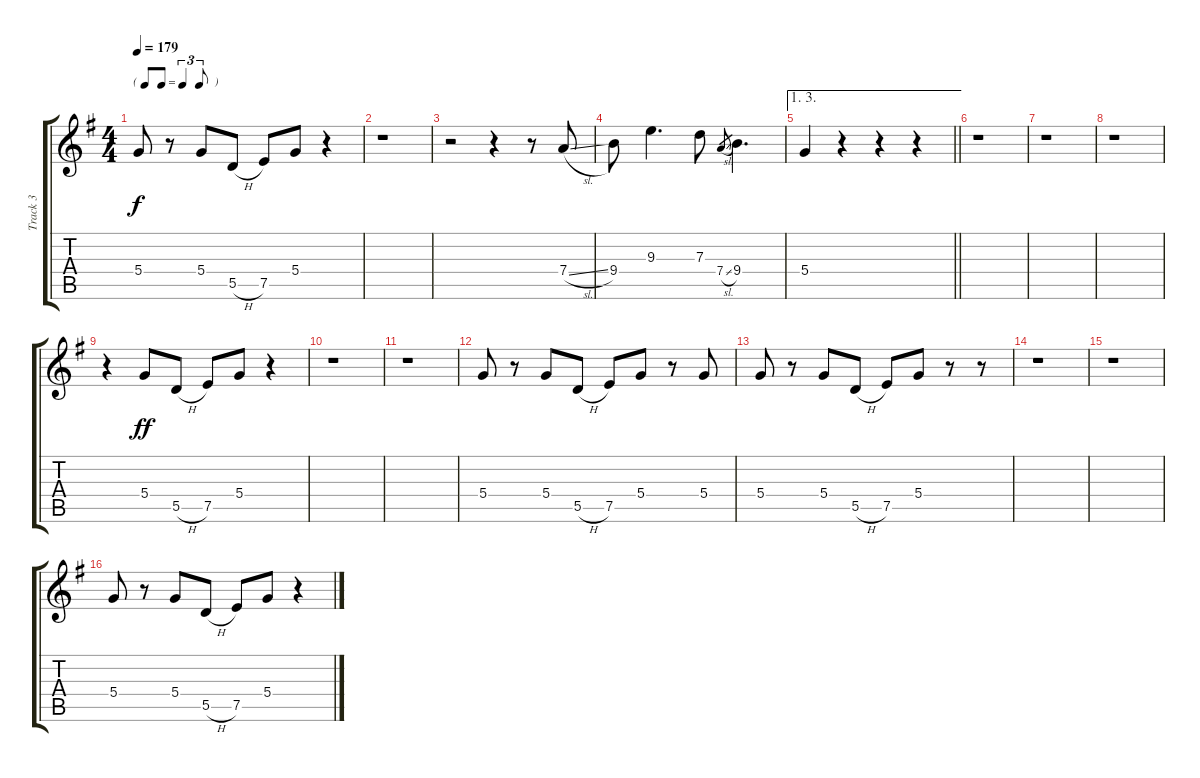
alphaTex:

\track ("Track 3" "Track 3") {instrument electricguitarjazz}
\staff {score tabs}
\tuning (E4 B3 G3 D3 A2 D2) {hide}
\ts (4 4)
\tf triplet8th
\tempo 179
\clef g2
\ks g
5.4.8{dy f} r.8 5.4.8 5.5{h}.8 7.5.8 5.4.8 r.4 |
r.1 |
r.2 r.4 r.8 7.4{sl}.8 |
9.4.8 9.3.4{d} 7.3.8 7.4{sl}.8{gr} 9.4.4{d} |
\ae (1 3)
\barLineRight lightlight
5.4.4 r.4 r.4 r.4 |
r.1 |
r.1 |
r.1 |
r.4 5.4.8{dy ff} 5.5{h}.8 7.5.8 5.4.8 r.4 |
r.1 |
r.1 |
5.4.8 r.8 5.4.8 5.5{h}.8 7.5.8 5.4.8 r.8 5.4.8 |
5.4.8 r.8 5.4.8 5.5{h}.8 7.5.8 5.4.8 r.8 r.8 |
r.1 |
r.1 |
5.4.8 r.8 5.4.8 5.5{h}.8 7.5.8 5.4.8 r.4
